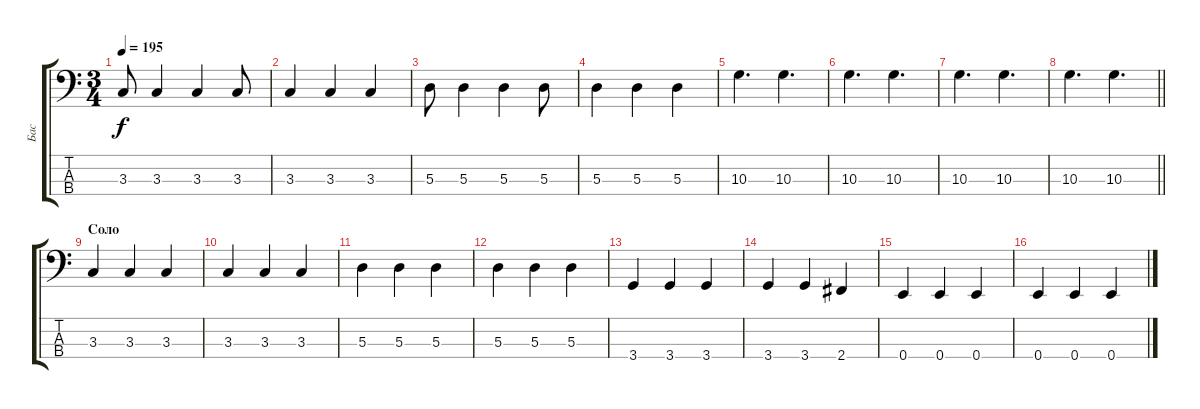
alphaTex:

\track ("Бас" "Бас") {instrument electricbassfinger}
\staff {score tabs}
\tuning (G2 D2 A1 E1) {hide}
\ts (3 4)
\tempo 195
\clef f4
\ks c
3.3.8{dy f} 3.3.4 3.3.4 3.3.8 |
3.3.4 3.3.4 3.3.4 |
5.3.8 5.3.4 5.3.4 5.3.8 |
5.3.4 5.3.4 5.3.4 |
10.3.4{d} 10.3.4{d} |
10.3.4{d} 10.3.4{d} |
10.3.4{d} 10.3.4{d} |
\barLineRight lightlight
10.3.4{d} 10.3.4{d} |
\section ("" "Соло")
3.3.4 3.3.4 3.3.4 |
3.3.4 3.3.4 3.3.4 |
5.3.4 5.3.4 5.3.4 |
5.3.4 5.3.4 5.3.4 |
3.4.4 3.4.4 3.4.4 |
3.4.4 3.4.4 2.4.4 |
0.4.4 0.4.4 0.4.4 |
0.4.4 0.4.4 0.4.4
